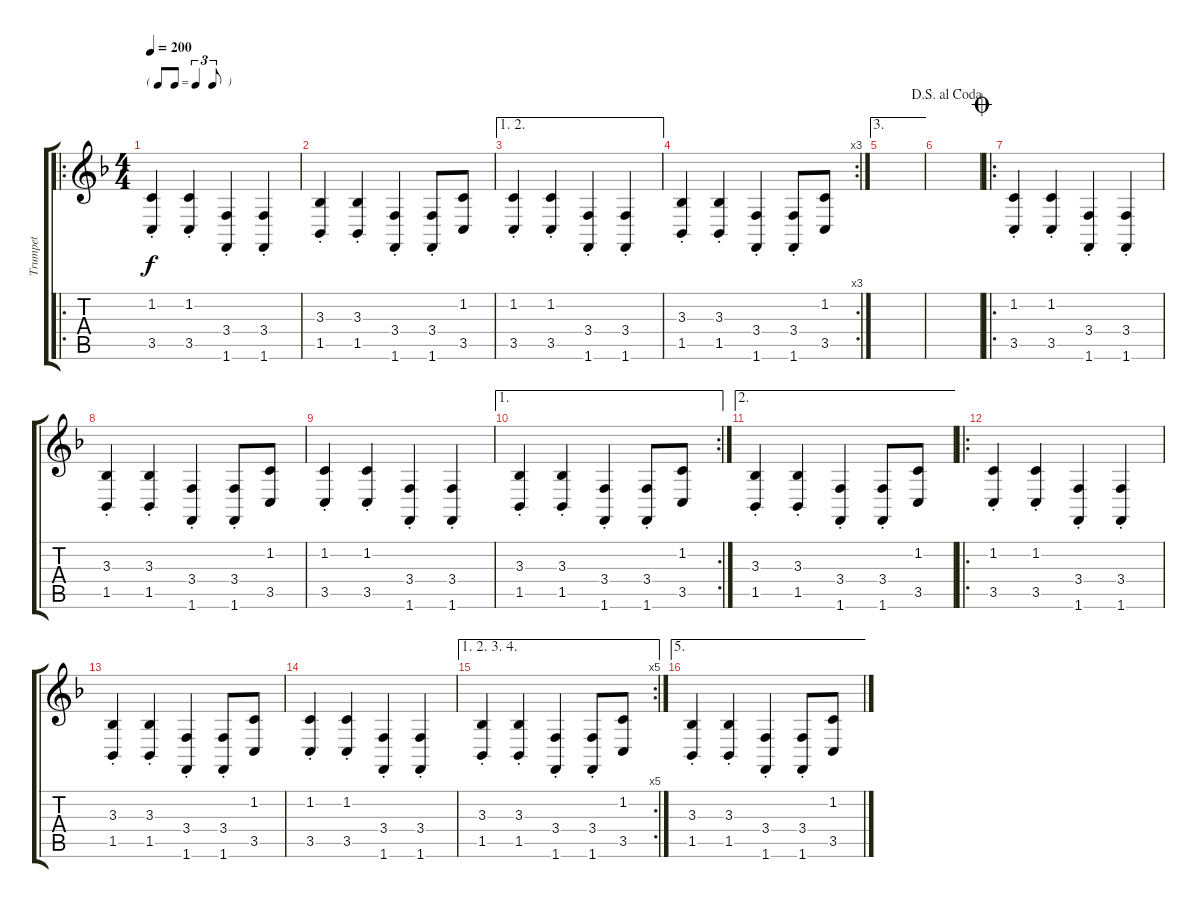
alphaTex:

\track ("Trumpet" "Trumpet") {instrument trumpet}
\staff {score tabs}
\tuning (E4 B3 G3 D3 A2 E2) {hide}
\ro
\ts (4 4)
\tf triplet8th
\tempo 200
\clef g2
\ks f
(1.2{st} 3.5{st}).4{dy f} (1.2{st} 3.5{st}).4 (3.4{st} 1.6{st}).4 (3.4{st} 1.6{st}).4 |
(3.3{st} 1.5{st}).4 (3.3{st} 1.5{st}).4 (3.4{st} 1.6{st}).4 (3.4{st} 1.6{st}).8 (1.2 3.5).8 |
\ae (1 2)
(1.2{st} 3.5{st}).4 (1.2{st} 3.5{st}).4 (3.4{st} 1.6{st}).4 (3.4{st} 1.6{st}).4 |
\rc 3
(3.3{st} 1.5{st}).4 (3.3{st} 1.5{st}).4 (3.4{st} 1.6{st}).4 (3.4{st} 1.6{st}).8 (1.2 3.5).8 |
\ae 3
|
\jump dalsegnoalcoda
|
\ro
\jump coda
(1.2{st} 3.5{st}).4 (1.2{st} 3.5{st}).4 (3.4{st} 1.6{st}).4 (3.4{st} 1.6{st}).4 |
(3.3{st} 1.5{st}).4 (3.3{st} 1.5{st}).4 (3.4{st} 1.6{st}).4 (3.4{st} 1.6{st}).8 (1.2 3.5).8 |
(1.2{st} 3.5{st}).4 (1.2{st} 3.5{st}).4 (3.4{st} 1.6{st}).4 (3.4{st} 1.6{st}).4 |
\ae 1
\rc 2
(3.3{st} 1.5{st}).4 (3.3{st} 1.5{st}).4 (3.4{st} 1.6{st}).4 (3.4{st} 1.6{st}).8 (1.2 3.5).8 |
\ae 2
(3.3{st} 1.5{st}).4 (3.3{st} 1.5{st}).4 (3.4{st} 1.6{st}).4 (3.4{st} 1.6{st}).8 (1.2 3.5).8 |
\ro
(1.2{st} 3.5{st}).4 (1.2{st} 3.5{st}).4 (3.4{st} 1.6{st}).4 (3.4{st} 1.6{st}).4 |
(3.3{st} 1.5{st}).4 (3.3{st} 1.5{st}).4 (3.4{st} 1.6{st}).4 (3.4{st} 1.6{st}).8 (1.2 3.5).8 |
(1.2{st} 3.5{st}).4 (1.2{st} 3.5{st}).4 (3.4{st} 1.6{st}).4 (3.4{st} 1.6{st}).4 |
\ae (1 2 3 4)
\rc 5
(3.3{st} 1.5{st}).4 (3.3{st} 1.5{st}).4 (3.4{st} 1.6{st}).4 (3.4{st} 1.6{st}).8 (1.2 3.5).8 |
\ae 5
(3.3{st} 1.5{st}).4 (3.3{st} 1.5{st}).4 (3.4{st} 1.6{st}).4 (3.4{st} 1.6{st}).8 (1.2 3.5).8
